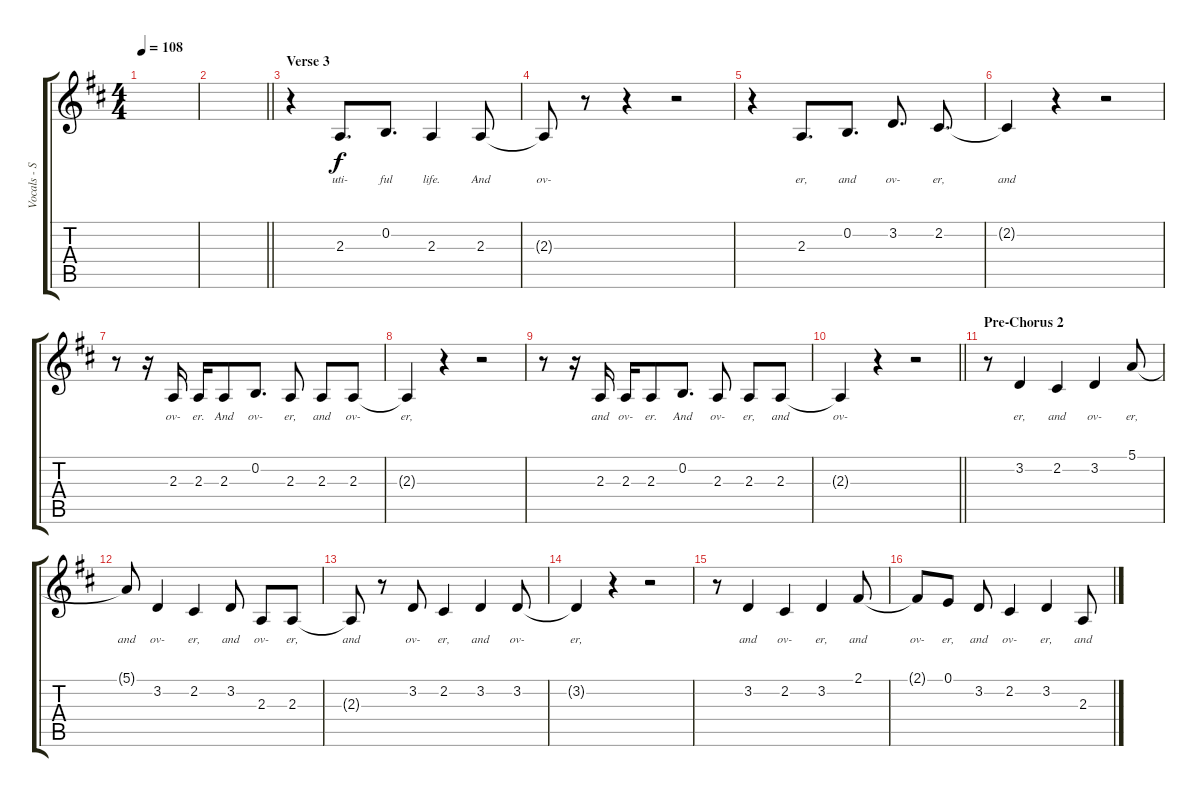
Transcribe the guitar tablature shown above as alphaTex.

\track ("Vocals - Simon Neil" "Vocals - S") {instrument altosax}
\staff {score tabs}
\tuning (E4 B3 G3 D3 A2 E2) {hide}
\ts (4 4)
\tempo 108
\clef g2
\ks d
|
\barLineRight lightlight
|
\section ("" "Verse 3")
r.4 2.3.8{d lyrics (0 "uti-") lyrics (1 "") lyrics (2 "") lyrics (3 "") lyrics (4 "")} 0.2.8{d lyrics (0 "ful") lyrics (1 "") lyrics (2 "") lyrics (3 "") lyrics (4 "")} 2.3.4{lyrics (0 "life.") lyrics (1 "") lyrics (2 "") lyrics (3 "") lyrics (4 "")} 2.3.8{lyrics (0 "And") lyrics (1 "") lyrics (2 "") lyrics (3 "") lyrics (4 "")} |
2.3{t}.8{lyrics (0 "ov-") lyrics (1 "") lyrics (2 "") lyrics (3 "") lyrics (4 "")} r.8 r.4 r.2 |
r.4 2.3.8{d lyrics (0 "er,") lyrics (1 "") lyrics (2 "") lyrics (3 "") lyrics (4 "")} 0.2.8{d lyrics (0 "and") lyrics (1 "") lyrics (2 "") lyrics (3 "") lyrics (4 "")} 3.2.8{d lyrics (0 "ov-") lyrics (1 "") lyrics (2 "") lyrics (3 "") lyrics (4 "")} 2.2.8{d lyrics (0 "er,") lyrics (1 "") lyrics (2 "") lyrics (3 "") lyrics (4 "")} |
2.2{t}.4{lyrics (0 "and") lyrics (1 "") lyrics (2 "") lyrics (3 "") lyrics (4 "")} r.4 r.2 |
r.8 r.16 2.3.16{lyrics (0 "ov-") lyrics (1 "") lyrics (2 "") lyrics (3 "") lyrics (4 "")} 2.3.16{lyrics (0 "er.") lyrics (1 "") lyrics (2 "") lyrics (3 "") lyrics (4 "")} 2.3.8{lyrics (0 "And") lyrics (1 "") lyrics (2 "") lyrics (3 "") lyrics (4 "")} 0.2.8{d lyrics (0 "ov-") lyrics (1 "") lyrics (2 "") lyrics (3 "") lyrics (4 "")} 2.3.8{lyrics (0 "er,") lyrics (1 "") lyrics (2 "") lyrics (3 "") lyrics (4 "")} 2.3.8{lyrics (0 "and") lyrics (1 "") lyrics (2 "") lyrics (3 "") lyrics (4 "")} 2.3.8{lyrics (0 "ov-") lyrics (1 "") lyrics (2 "") lyrics (3 "") lyrics (4 "")} |
2.3{t}.4{lyrics (0 "er,") lyrics (1 "") lyrics (2 "") lyrics (3 "") lyrics (4 "")} r.4 r.2 |
r.8 r.16 2.3.16{lyrics (0 "and") lyrics (1 "") lyrics (2 "") lyrics (3 "") lyrics (4 "")} 2.3.16{lyrics (0 "ov-") lyrics (1 "") lyrics (2 "") lyrics (3 "") lyrics (4 "")} 2.3.8{lyrics (0 "er.") lyrics (1 "") lyrics (2 "") lyrics (3 "") lyrics (4 "")} 0.2.8{d lyrics (0 "And") lyrics (1 "") lyrics (2 "") lyrics (3 "") lyrics (4 "")} 2.3.8{lyrics (0 "ov-") lyrics (1 "") lyrics (2 "") lyrics (3 "") lyrics (4 "")} 2.3.8{lyrics (0 "er,") lyrics (1 "") lyrics (2 "") lyrics (3 "") lyrics (4 "")} 2.3.8{lyrics (0 "and") lyrics (1 "") lyrics (2 "") lyrics (3 "") lyrics (4 "")} |
\barLineRight lightlight
2.3{t}.4{lyrics (0 "ov-") lyrics (1 "") lyrics (2 "") lyrics (3 "") lyrics (4 "")} r.4 r.2 |
\section ("" "Pre-Chorus 2")
r.8 3.2.4{lyrics (0 "er,") lyrics (1 "") lyrics (2 "") lyrics (3 "") lyrics (4 "")} 2.2.4{lyrics (0 "and") lyrics (1 "") lyrics (2 "") lyrics (3 "") lyrics (4 "")} 3.2.4{lyrics (0 "ov-") lyrics (1 "") lyrics (2 "") lyrics (3 "") lyrics (4 "")} 5.1.8{lyrics (0 "er,") lyrics (1 "") lyrics (2 "") lyrics (3 "") lyrics (4 "")} |
5.1{t}.8{lyrics (0 "and") lyrics (1 "") lyrics (2 "") lyrics (3 "") lyrics (4 "")} 3.2.4{lyrics (0 "ov-") lyrics (1 "") lyrics (2 "") lyrics (3 "") lyrics (4 "")} 2.2.4{lyrics (0 "er,") lyrics (1 "") lyrics (2 "") lyrics (3 "") lyrics (4 "")} 3.2.8{lyrics (0 "and") lyrics (1 "") lyrics (2 "") lyrics (3 "") lyrics (4 "")} 2.3.8{lyrics (0 "ov-") lyrics (1 "") lyrics (2 "") lyrics (3 "") lyrics (4 "")} 2.3.8{lyrics (0 "er,") lyrics (1 "") lyrics (2 "") lyrics (3 "") lyrics (4 "")} |
2.3{t}.8{lyrics (0 "and") lyrics (1 "") lyrics (2 "") lyrics (3 "") lyrics (4 "")} r.8 3.2.8{lyrics (0 "ov-") lyrics (1 "") lyrics (2 "") lyrics (3 "") lyrics (4 "")} 2.2.4{lyrics (0 "er,") lyrics (1 "") lyrics (2 "") lyrics (3 "") lyrics (4 "")} 3.2.4{lyrics (0 "and") lyrics (1 "") lyrics (2 "") lyrics (3 "") lyrics (4 "")} 3.2.8{lyrics (0 "ov-") lyrics (1 "") lyrics (2 "") lyrics (3 "") lyrics (4 "")} |
3.2{t}.4{lyrics (0 "er,") lyrics (1 "") lyrics (2 "") lyrics (3 "") lyrics (4 "")} r.4 r.2 |
r.8 3.2.4{lyrics (0 "and") lyrics (1 "") lyrics (2 "") lyrics (3 "") lyrics (4 "")} 2.2.4{lyrics (0 "ov-") lyrics (1 "") lyrics (2 "") lyrics (3 "") lyrics (4 "")} 3.2.4{lyrics (0 "er,") lyrics (1 "") lyrics (2 "") lyrics (3 "") lyrics (4 "")} 2.1.8{lyrics (0 "and") lyrics (1 "") lyrics (2 "") lyrics (3 "") lyrics (4 "")} |
2.1{t}.8{lyrics (0 "ov-") lyrics (1 "") lyrics (2 "") lyrics (3 "") lyrics (4 "")} 0.1.8{lyrics (0 "er,") lyrics (1 "") lyrics (2 "") lyrics (3 "") lyrics (4 "")} 3.2.8{lyrics (0 "and") lyrics (1 "") lyrics (2 "") lyrics (3 "") lyrics (4 "")} 2.2.4{lyrics (0 "ov-") lyrics (1 "") lyrics (2 "") lyrics (3 "") lyrics (4 "")} 3.2.4{lyrics (0 "er,") lyrics (1 "") lyrics (2 "") lyrics (3 "") lyrics (4 "")} 2.3.8{lyrics (0 "and") lyrics (1 "") lyrics (2 "") lyrics (3 "") lyrics (4 "")}
